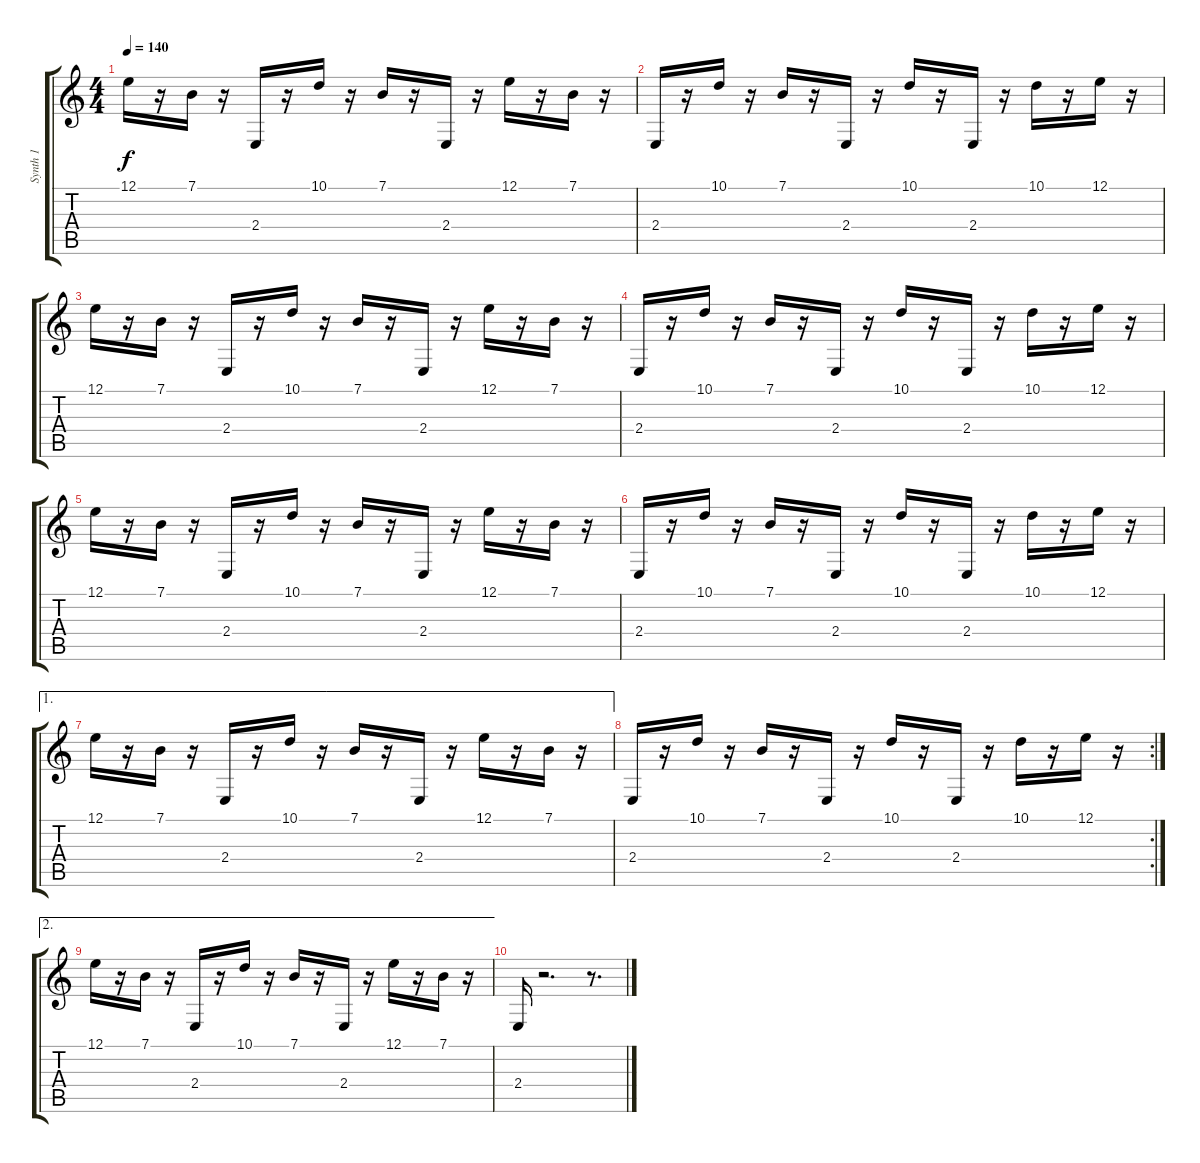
\track ("Synth 1" "Synth 1") {instrument lead8bassandlead}
\staff {score tabs}
\tuning (E4 B3 G3 D3 A2 E2) {hide}
\ts (4 4)
\tempo 140
\clef g2
\ks c
12.1.16{dy f} r.16 7.1.16 r.16 2.4.16 r.16 10.1.16 r.16 7.1.16 r.16 2.4.16 r.16 12.1.16 r.16 7.1.16 r.16 |
2.4.16 r.16 10.1.16 r.16 7.1.16 r.16 2.4.16 r.16 10.1.16 r.16 2.4.16 r.16 10.1.16 r.16 12.1.16 r.16 |
12.1.16 r.16 7.1.16 r.16 2.4.16 r.16 10.1.16 r.16 7.1.16 r.16 2.4.16 r.16 12.1.16 r.16 7.1.16 r.16 |
2.4.16 r.16 10.1.16 r.16 7.1.16 r.16 2.4.16 r.16 10.1.16 r.16 2.4.16 r.16 10.1.16 r.16 12.1.16 r.16 |
12.1.16 r.16 7.1.16 r.16 2.4.16 r.16 10.1.16 r.16 7.1.16 r.16 2.4.16 r.16 12.1.16 r.16 7.1.16 r.16 |
2.4.16 r.16 10.1.16 r.16 7.1.16 r.16 2.4.16 r.16 10.1.16 r.16 2.4.16 r.16 10.1.16 r.16 12.1.16 r.16 |
\ae 1
12.1.16 r.16 7.1.16 r.16 2.4.16 r.16 10.1.16 r.16 7.1.16 r.16 2.4.16 r.16 12.1.16 r.16 7.1.16 r.16 |
\rc 2
2.4.16 r.16 10.1.16 r.16 7.1.16 r.16 2.4.16 r.16 10.1.16 r.16 2.4.16 r.16 10.1.16 r.16 12.1.16 r.16 |
\ae 2
12.1.16 r.16 7.1.16 r.16 2.4.16 r.16 10.1.16 r.16 7.1.16 r.16 2.4.16 r.16 12.1.16 r.16 7.1.16 r.16 |
2.4.16 r.2{d} r.8{d}
